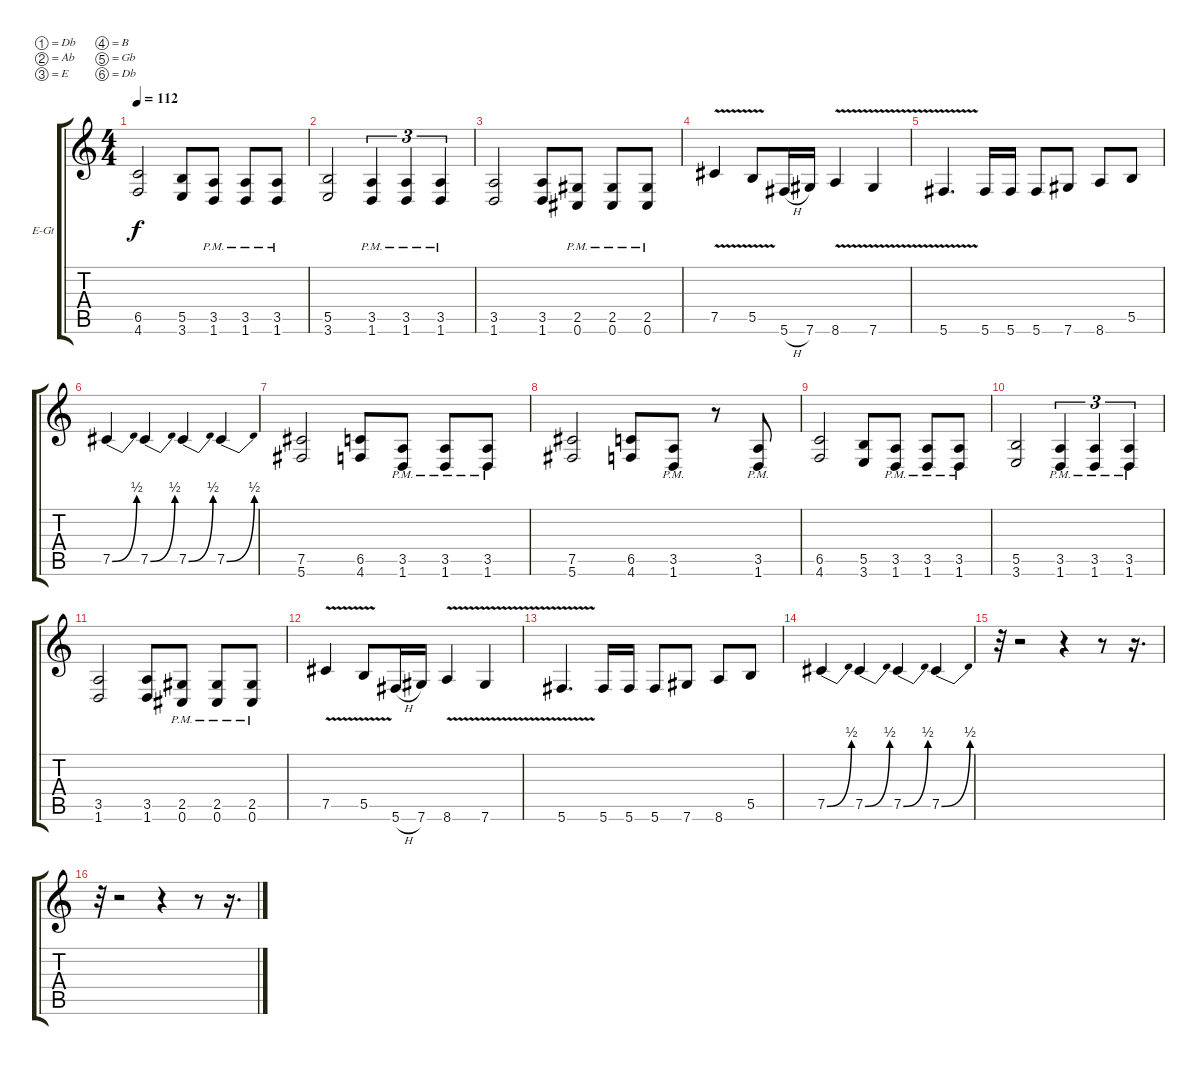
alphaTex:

\bracketExtendMode groupsimilarinstruments
\firstSystemTrackNameOrientation horizontal
\otherSystemsTrackNameOrientation horizontal
\track ("Guitar II" "E-Gt") {instrument distortionguitar}
\staff {score tabs}
\tuning (Db4 Ab3 E3 B2 Gb2 Db2)
\ts (4 4)
\tempo 112
\clef g2
\ks c
(6.5 4.6).2{dy f} (5.5 3.6).8 (3.5{pm} 1.6{pm}).8 (3.5{pm} 1.6{pm}).8 (3.5{pm} 1.6{pm}).8 |
(5.5 3.6).2 (3.5{pm} 1.6{pm}).4{tu (3 2)} (3.5{pm} 1.6{pm}).4{tu (3 2)} (3.5{pm} 1.6{pm}).4{tu (3 2)} |
(3.5 1.6).2 (3.5 1.6).8 (2.5{pm} 0.6{pm}).8 (2.5{pm} 0.6{pm}).8 (2.5{pm} 0.6{pm}).8 |
7.5{v}.4 5.5{v}.8 5.6{h}.16 7.6.16 8.6{v}.4 7.6{v}.4 |
5.6{v}.4{d} 5.6.16 5.6.16 5.6.8 7.6.8 8.6.8 5.5.8 |
7.5{be (bend 0 0 60 2)}.4 7.5{be (bend 0 0 60 2)}.4 7.5{be (bend 0 0 60 2)}.4 7.5{be (bend 0 0 60 2)}.4 |
(7.5 5.6).2 (6.5 4.6).8 (3.5{pm} 1.6{pm}).8 (3.5{pm} 1.6{pm}).8 (3.5{pm} 1.6{pm}).8 |
(7.5 5.6).2 (6.5 4.6).8 (3.5{pm} 1.6{pm}).8 r.8 (3.5{pm} 1.6{pm}).8 |
(6.5 4.6).2 (5.5 3.6).8 (3.5{pm} 1.6{pm}).8 (3.5{pm} 1.6{pm}).8 (3.5{pm} 1.6{pm}).8 |
(5.5 3.6).2 (3.5{pm} 1.6{pm}).4{tu (3 2)} (3.5{pm} 1.6{pm}).4{tu (3 2)} (3.5{pm} 1.6{pm}).4{tu (3 2)} |
(3.5 1.6).2 (3.5 1.6).8 (2.5{pm} 0.6{pm}).8 (2.5{pm} 0.6{pm}).8 (2.5{pm} 0.6{pm}).8 |
7.5{v}.4 5.5{v}.8 5.6{h}.16 7.6.16 8.6{v}.4 7.6{v}.4 |
5.6{v}.4{d} 5.6.16 5.6.16 5.6.8 7.6.8 8.6.8 5.5.8 |
7.5{be (bend 0 0 60 2)}.4 7.5{be (bend 0 0 60 2)}.4 7.5{be (bend 0 0 60 2)}.4 7.5{be (bend 0 0 60 2)}.4 |
r.32 r.2 r.4 r.8 r.16{d} |
r.32 r.2 r.4 r.8 r.16{d}
